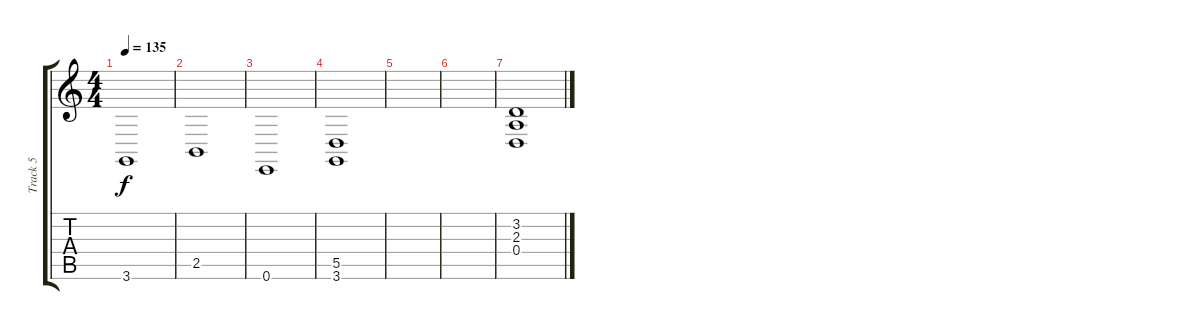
\track ("Track 5" "Track 5") {instrument pad4choir}
\staff {score tabs}
\tuning (E4 B3 G3 D3 A2 E2) {hide}
\ts (4 4)
\tempo 135
\clef g2
\ks c
3.6.1{dy f} |
2.5.1 |
0.6.1 |
(5.5 3.6).1 |
|
|
(3.2 2.3 0.4).1
